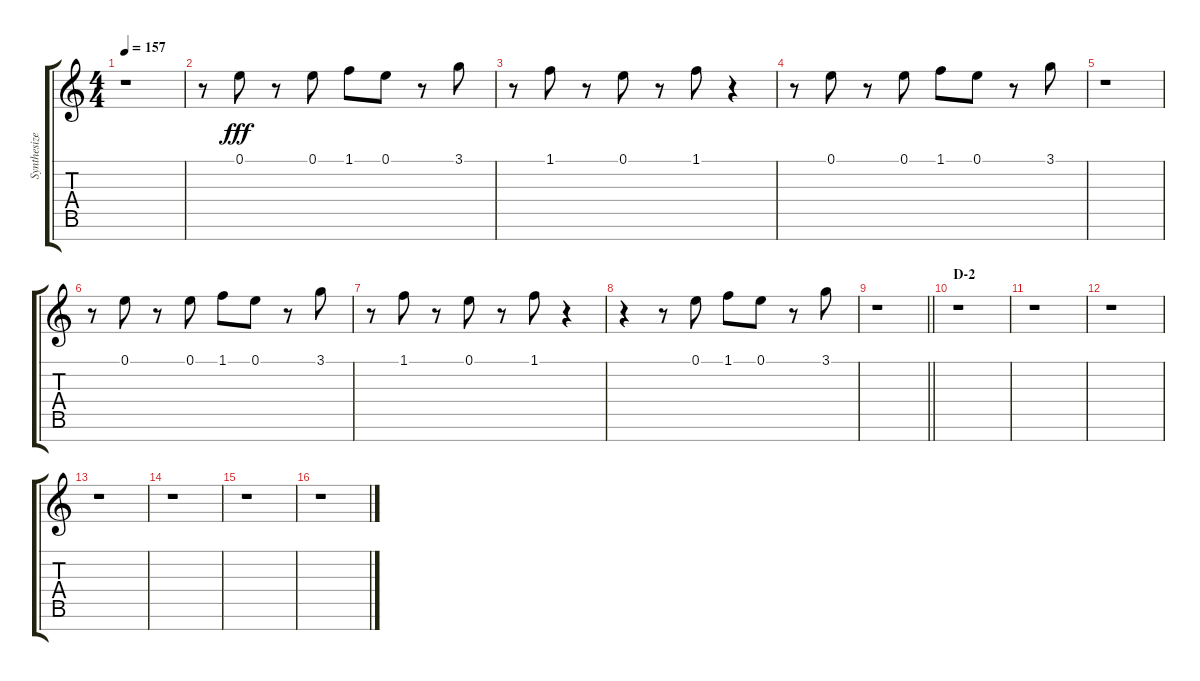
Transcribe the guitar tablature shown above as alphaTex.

\track ("Synthesizer II" "Synthesize") {instrument kalimba}
\staff {score tabs}
\tuning (E5 B4 G4 D4 A3 E3 B2) {hide}
\ts (4 4)
\tempo 157
\clef g2
\ks c
r.1{dy fff} |
r.8 0.1.8 r.8 0.1.8 1.1.8 0.1.8 r.8 3.1.8 |
r.8 1.1.8 r.8 0.1.8 r.8 1.1.8 r.4 |
r.8 0.1.8 r.8 0.1.8 1.1.8 0.1.8 r.8 3.1.8 |
r.1 |
r.8 0.1.8 r.8 0.1.8 1.1.8 0.1.8 r.8 3.1.8 |
r.8 1.1.8 r.8 0.1.8 r.8 1.1.8 r.4 |
r.4 r.8 0.1.8 1.1.8 0.1.8 r.8 3.1.8 |
\barLineRight lightlight
r.1 |
\section ("" "D-2")
r.1 |
r.1 |
r.1 |
r.1 |
r.1 |
r.1 |
r.1
